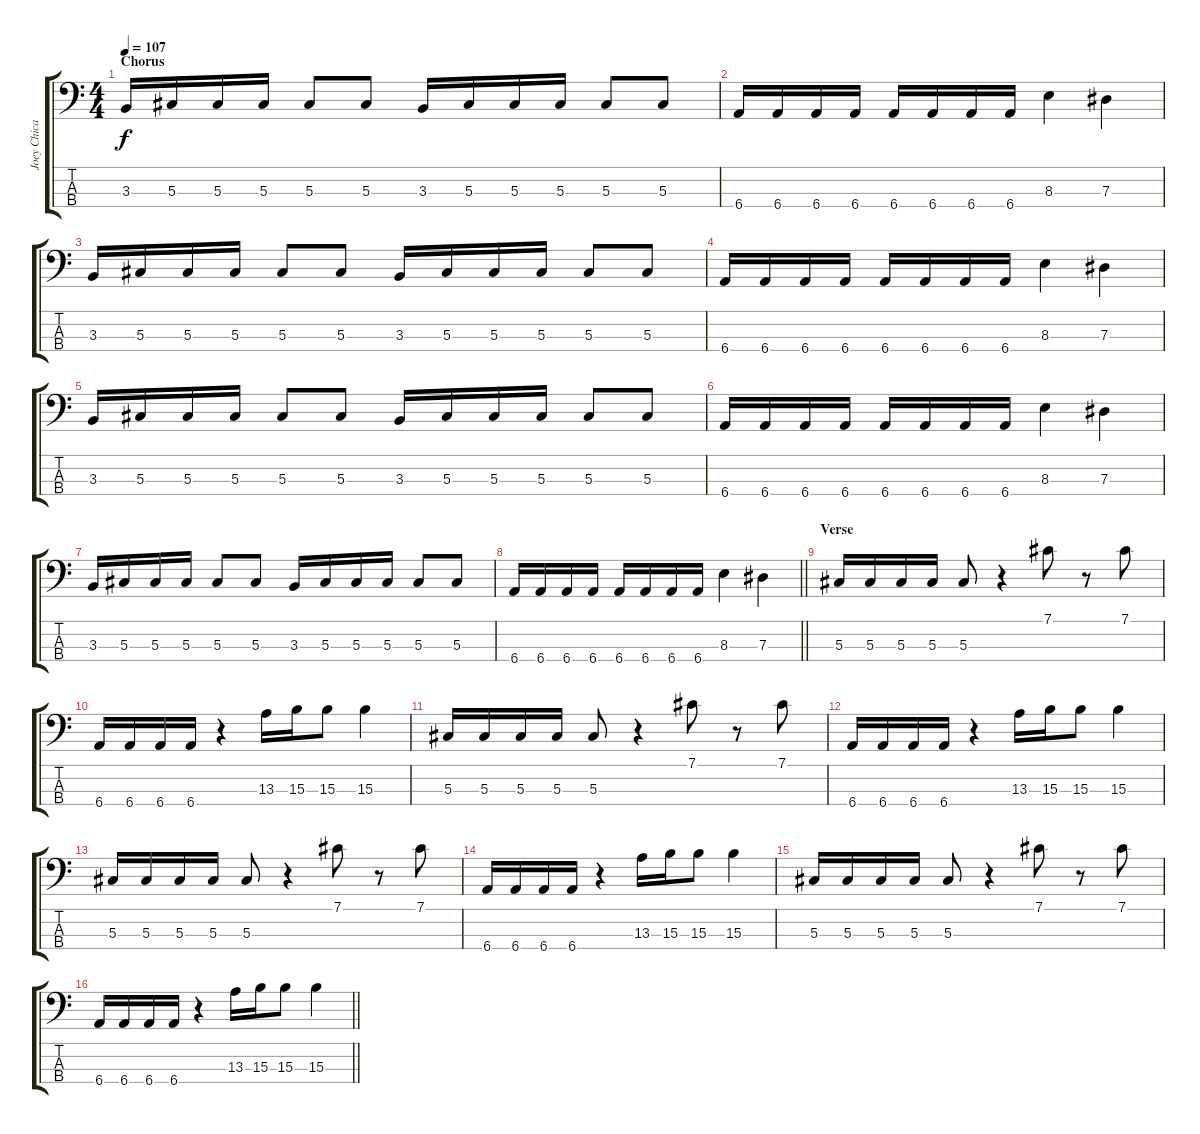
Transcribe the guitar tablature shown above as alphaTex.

\track ("Joey Chicago" "Joey Chica") {instrument electricbasspick}
\staff {score tabs}
\tuning (Gb2 Db2 Ab1 Eb1) {hide}
\ts (4 4)
\section ("" "Chorus")
\tempo 107
\clef f4
\ks c
3.3.16{dy f} 5.3.16 5.3.16 5.3.16 5.3.8 5.3.8 3.3.16 5.3.16 5.3.16 5.3.16 5.3.8 5.3.8 |
6.4.16 6.4.16 6.4.16 6.4.16 6.4.16 6.4.16 6.4.16 6.4.16 8.3.4 7.3.4 |
3.3.16 5.3.16 5.3.16 5.3.16 5.3.8 5.3.8 3.3.16 5.3.16 5.3.16 5.3.16 5.3.8 5.3.8 |
6.4.16 6.4.16 6.4.16 6.4.16 6.4.16 6.4.16 6.4.16 6.4.16 8.3.4 7.3.4 |
3.3.16 5.3.16 5.3.16 5.3.16 5.3.8 5.3.8 3.3.16 5.3.16 5.3.16 5.3.16 5.3.8 5.3.8 |
6.4.16 6.4.16 6.4.16 6.4.16 6.4.16 6.4.16 6.4.16 6.4.16 8.3.4 7.3.4 |
3.3.16 5.3.16 5.3.16 5.3.16 5.3.8 5.3.8 3.3.16 5.3.16 5.3.16 5.3.16 5.3.8 5.3.8 |
\barLineRight lightlight
6.4.16 6.4.16 6.4.16 6.4.16 6.4.16 6.4.16 6.4.16 6.4.16 8.3.4 7.3.4 |
\section ("" "Verse")
5.3.16 5.3.16 5.3.16 5.3.16 5.3.8 r.4 7.1.8 r.8 7.1.8 |
6.4.16 6.4.16 6.4.16 6.4.16 r.4 13.3.16 15.3.16 15.3.8 15.3.4 |
5.3.16 5.3.16 5.3.16 5.3.16 5.3.8 r.4 7.1.8 r.8 7.1.8 |
6.4.16 6.4.16 6.4.16 6.4.16 r.4 13.3.16 15.3.16 15.3.8 15.3.4 |
5.3.16 5.3.16 5.3.16 5.3.16 5.3.8 r.4 7.1.8 r.8 7.1.8 |
6.4.16 6.4.16 6.4.16 6.4.16 r.4 13.3.16 15.3.16 15.3.8 15.3.4 |
5.3.16 5.3.16 5.3.16 5.3.16 5.3.8 r.4 7.1.8 r.8 7.1.8 |
\barLineRight lightlight
6.4.16 6.4.16 6.4.16 6.4.16 r.4 13.3.16 15.3.16 15.3.8 15.3.4
